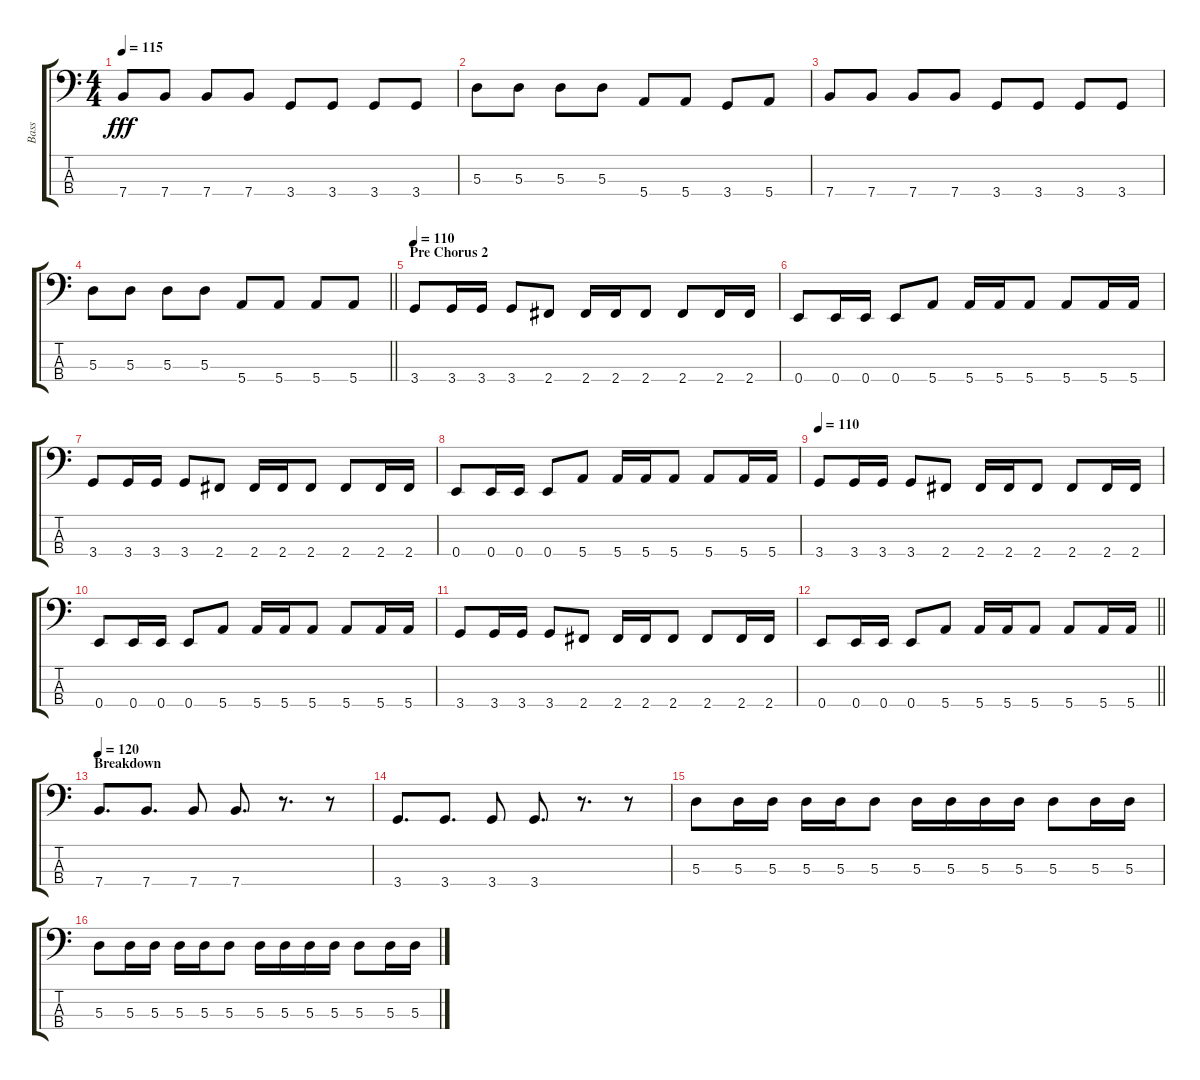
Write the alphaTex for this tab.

\track ("Bass" "Bass") {instrument electricbassfinger}
\staff {score tabs}
\tuning (G2 D2 A1 E1) {hide}
\ts (4 4)
\tempo 115
\clef f4
\ks c
7.4.8{dy fff} 7.4.8 7.4.8 7.4.8 3.4.8 3.4.8 3.4.8 3.4.8 |
5.3.8 5.3.8 5.3.8 5.3.8 5.4.8 5.4.8 3.4.8 5.4.8 |
7.4.8 7.4.8 7.4.8 7.4.8 3.4.8 3.4.8 3.4.8 3.4.8 |
\barLineRight lightlight
5.3.8 5.3.8 5.3.8 5.3.8 5.4.8 5.4.8 5.4.8 5.4.8 |
\section ("" "Pre Chorus 2")
\tempo 110
3.4.8 3.4.16 3.4.16 3.4.8 2.4.8 2.4.16 2.4.16 2.4.8 2.4.8 2.4.16 2.4.16 |
0.4.8 0.4.16 0.4.16 0.4.8 5.4.8 5.4.16 5.4.16 5.4.8 5.4.8 5.4.16 5.4.16 |
3.4.8 3.4.16 3.4.16 3.4.8 2.4.8 2.4.16 2.4.16 2.4.8 2.4.8 2.4.16 2.4.16 |
0.4.8 0.4.16 0.4.16 0.4.8 5.4.8 5.4.16 5.4.16 5.4.8 5.4.8 5.4.16 5.4.16 |
\tempo 110
3.4.8 3.4.16 3.4.16 3.4.8 2.4.8 2.4.16 2.4.16 2.4.8 2.4.8 2.4.16 2.4.16 |
0.4.8 0.4.16 0.4.16 0.4.8 5.4.8 5.4.16 5.4.16 5.4.8 5.4.8 5.4.16 5.4.16 |
3.4.8 3.4.16 3.4.16 3.4.8 2.4.8 2.4.16 2.4.16 2.4.8 2.4.8 2.4.16 2.4.16 |
\barLineRight lightlight
0.4.8 0.4.16 0.4.16 0.4.8 5.4.8 5.4.16 5.4.16 5.4.8 5.4.8 5.4.16 5.4.16 |
\section ("" "Breakdown")
\tempo 120
7.4.8{d} 7.4.8{d} 7.4.8 7.4.8{d} r.8{d} r.8 |
3.4.8{d} 3.4.8{d} 3.4.8 3.4.8{d} r.8{d} r.8 |
5.3.8 5.3.16 5.3.16 5.3.16 5.3.16 5.3.8 5.3.16 5.3.16 5.3.16 5.3.16 5.3.8 5.3.16 5.3.16 |
5.3.8 5.3.16 5.3.16 5.3.16 5.3.16 5.3.8 5.3.16 5.3.16 5.3.16 5.3.16 5.3.8 5.3.16 5.3.16
